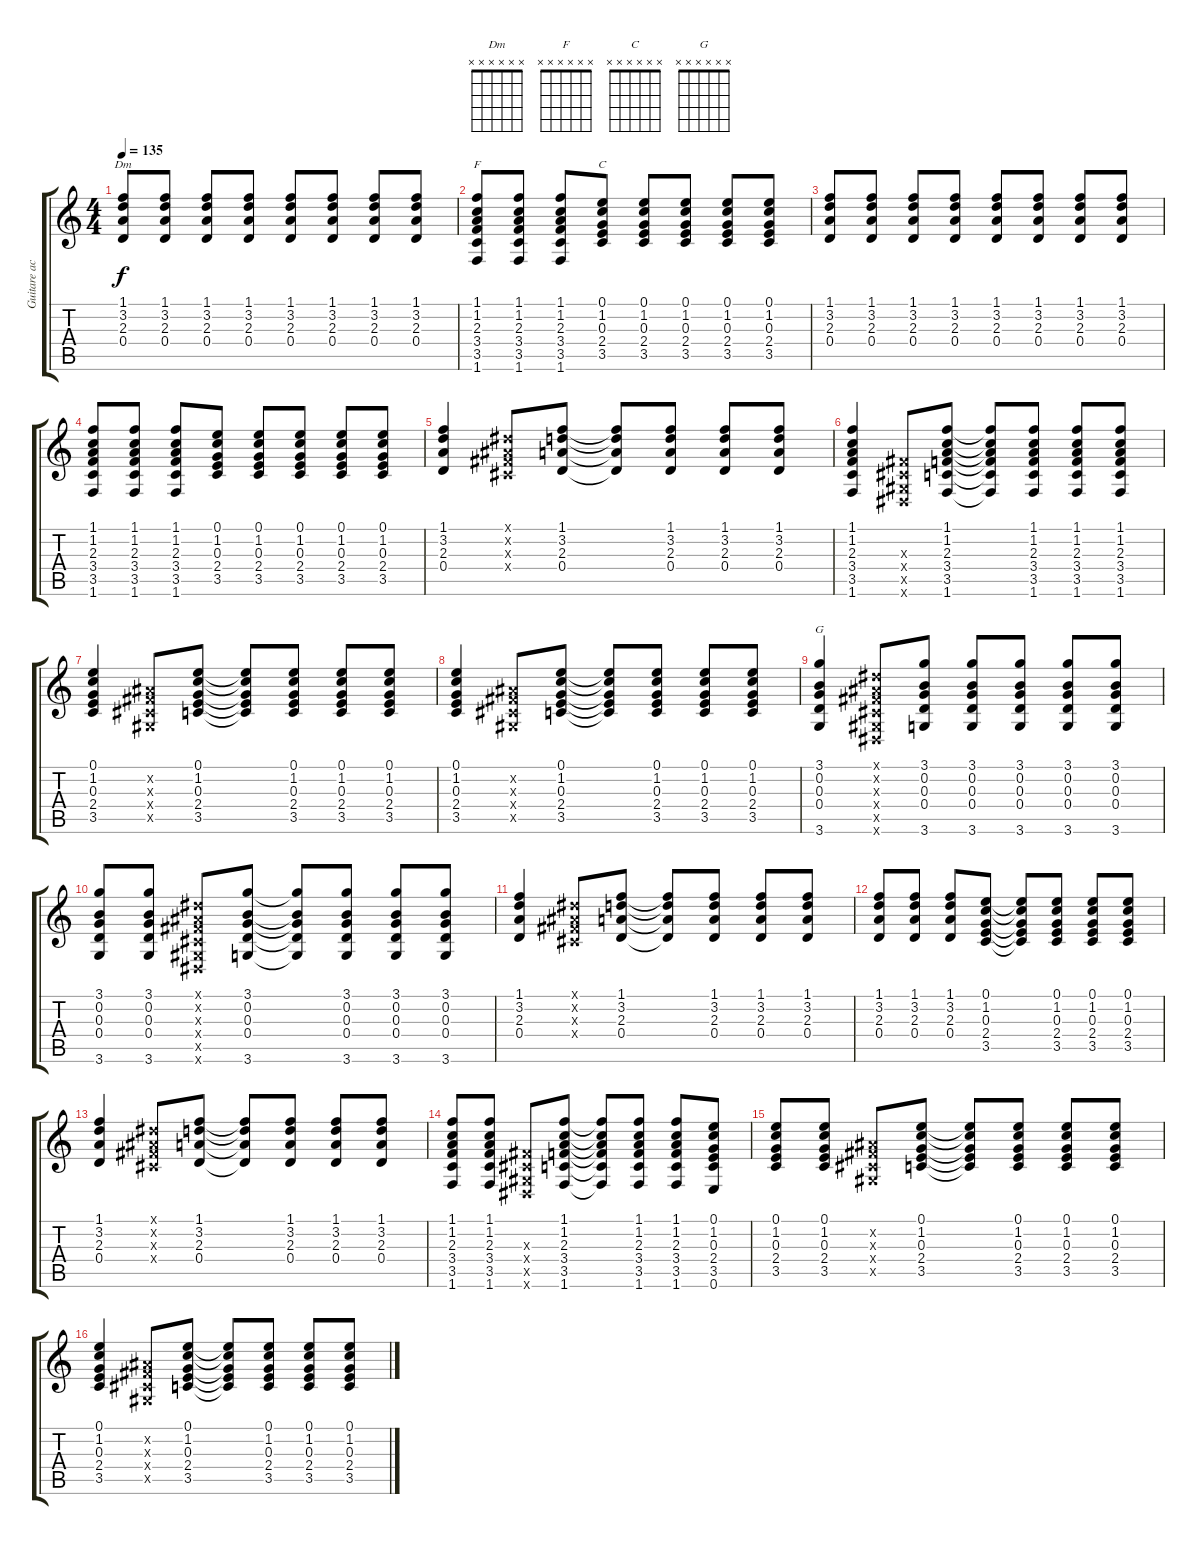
\track ("Guitare accoustique" "Guitare ac") {instrument acousticguitarsteel}
\staff {score tabs}
\tuning (E4 B3 G3 D3 A2 E2) {hide}
\chord ("Dm" x x x x x x) {firstfret 0}
\chord ("F" x x x x x x) {firstfret 0}
\chord ("C" x x x x x x) {firstfret 0}
\chord ("G" x x x x x x) {firstfret 0}
\ts (4 4)
\tempo 135
\clef g2
\ks c
(1.1 3.2 2.3 0.4).8{ch "Dm" dy f} (1.1 3.2 2.3 0.4).8 (1.1 3.2 2.3 0.4).8 (1.1 3.2 2.3 0.4).8 (1.1 3.2 2.3 0.4).8 (1.1 3.2 2.3 0.4).8 (1.1 3.2 2.3 0.4).8 (1.1 3.2 2.3 0.4).8 |
(1.1 1.2 2.3 3.4 3.5 1.6).8{ch "F"} (1.1 1.2 2.3 3.4 3.5 1.6).8 (1.1 1.2 2.3 3.4 3.5 1.6).8 (0.1 1.2 0.3 2.4 3.5).8{ch "C"} (0.1 1.2 0.3 2.4 3.5).8 (0.1 1.2 0.3 2.4 3.5).8 (0.1 1.2 0.3 2.4 3.5).8 (0.1 1.2 0.3 2.4 3.5).8 |
(1.1 3.2 2.3 0.4).8 (1.1 3.2 2.3 0.4).8 (1.1 3.2 2.3 0.4).8 (1.1 3.2 2.3 0.4).8 (1.1 3.2 2.3 0.4).8 (1.1 3.2 2.3 0.4).8 (1.1 3.2 2.3 0.4).8 (1.1 3.2 2.3 0.4).8 |
(1.1 1.2 2.3 3.4 3.5 1.6).8 (1.1 1.2 2.3 3.4 3.5 1.6).8 (1.1 1.2 2.3 3.4 3.5 1.6).8 (0.1 1.2 0.3 2.4 3.5).8 (0.1 1.2 0.3 2.4 3.5).8 (0.1 1.2 0.3 2.4 3.5).8 (0.1 1.2 0.3 2.4 3.5).8 (0.1 1.2 0.3 2.4 3.5).8 |
(1.1 3.2 2.3 0.4).4 (-1.1{x} -1.2{x} -1.3{x} -1.4{x}).8 (1.1 3.2 2.3 0.4).8 (1.1{t} 3.2{t} 2.3{t} 0.4{t}).8 (1.1 3.2 2.3 0.4).8 (1.1 3.2 2.3 0.4).8 (1.1 3.2 2.3 0.4).8 |
(1.1 1.2 2.3 3.4 3.5 1.6).4 (-1.3{x} -1.4{x} -1.5{x} -1.6{x}).8 (1.1 1.2 2.3 3.4 3.5 1.6).8 (1.1{t} 1.2{t} 2.3{t} 3.4{t} 3.5{t} 1.6{t}).8 (1.1 1.2 2.3 3.4 3.5 1.6).8 (1.1 1.2 2.3 3.4 3.5 1.6).8 (1.1 1.2 2.3 3.4 3.5 1.6).8 |
(0.1 1.2 0.3 2.4 3.5).4 (-1.2{x} -1.3{x} -1.4{x} -1.5{x}).8 (0.1 1.2 0.3 2.4 3.5).8 (0.1{t} 1.2{t} 0.3{t} 2.4{t} 3.5{t}).8 (0.1 1.2 0.3 2.4 3.5).8 (0.1 1.2 0.3 2.4 3.5).8 (0.1 1.2 0.3 2.4 3.5).8 |
(0.1 1.2 0.3 2.4 3.5).4 (-1.2{x} -1.3{x} -1.4{x} -1.5{x}).8 (0.1 1.2 0.3 2.4 3.5).8 (0.1{t} 1.2{t} 0.3{t} 2.4{t} 3.5{t}).8 (0.1 1.2 0.3 2.4 3.5).8 (0.1 1.2 0.3 2.4 3.5).8 (0.1 1.2 0.3 2.4 3.5).8 |
(3.1 0.2 0.3 0.4 3.6).4{ch "G"} (-1.1{x} -1.2{x} -1.3{x} -1.4{x} -1.5{x} -1.6{x}).8 (3.1 0.2 0.3 0.4 3.6).8 (3.1 0.2 0.3 0.4 3.6).8 (3.1 0.2 0.3 0.4 3.6).8 (3.1 0.2 0.3 0.4 3.6).8 (3.1 0.2 0.3 0.4 3.6).8 |
(3.1 0.2 0.3 0.4 3.6).8 (3.1 0.2 0.3 0.4 3.6).8 (-1.1{x} -1.2{x} -1.3{x} -1.4{x} -1.5{x} -1.6{x}).8 (3.1 0.2 0.3 0.4 3.6).8 (3.1{t} 0.2{t} 0.3{t} 0.4{t} 3.6{t}).8 (3.1 0.2 0.3 0.4 3.6).8 (3.1 0.2 0.3 0.4 3.6).8 (3.1 0.2 0.3 0.4 3.6).8 |
(1.1 3.2 2.3 0.4).4 (-1.1{x} -1.2{x} -1.3{x} -1.4{x}).8 (1.1 3.2 2.3 0.4).8 (1.1{t} 3.2{t} 2.3{t} 0.4{t}).8 (1.1 3.2 2.3 0.4).8 (1.1 3.2 2.3 0.4).8 (1.1 3.2 2.3 0.4).8 |
(1.1 3.2 2.3 0.4).8 (1.1 3.2 2.3 0.4).8 (1.1 3.2 2.3 0.4).8 (0.1 1.2 0.3 2.4 3.5).8 (0.1{t} 1.2{t} 0.3{t} 2.4{t} 3.5{t}).8 (0.1 1.2 0.3 2.4 3.5).8 (0.1 1.2 0.3 2.4 3.5).8 (0.1 1.2 0.3 2.4 3.5).8 |
(1.1 3.2 2.3 0.4).4 (-1.1{x} -1.2{x} -1.3{x} -1.4{x}).8 (1.1 3.2 2.3 0.4).8 (1.1{t} 3.2{t} 2.3{t} 0.4{t}).8 (1.1 3.2 2.3 0.4).8 (1.1 3.2 2.3 0.4).8 (1.1 3.2 2.3 0.4).8 |
(1.1 1.2 2.3 3.4 3.5 1.6).8 (1.1 1.2 2.3 3.4 3.5 1.6).8 (-1.3{x} -1.4{x} -1.5{x} -1.6{x}).8 (1.1 1.2 2.3 3.4 3.5 1.6).8 (1.1{t} 1.2{t} 2.3{t} 3.4{t} 3.5{t} 1.6{t}).8 (1.1 1.2 2.3 3.4 3.5 1.6).8 (1.1 1.2 2.3 3.4 3.5 1.6).8 (0.1 1.2 0.3 2.4 3.5 0.6).8 |
(0.1 1.2 0.3 2.4 3.5).8 (0.1 1.2 0.3 2.4 3.5).8 (-1.2{x} -1.3{x} -1.4{x} -1.5{x}).8 (0.1 1.2 0.3 2.4 3.5).8 (0.1{t} 1.2{t} 0.3{t} 2.4{t} 3.5{t}).8 (0.1 1.2 0.3 2.4 3.5).8 (0.1 1.2 0.3 2.4 3.5).8 (0.1 1.2 0.3 2.4 3.5).8 |
(0.1 1.2 0.3 2.4 3.5).4 (-1.2{x} -1.3{x} -1.4{x} -1.5{x}).8 (0.1 1.2 0.3 2.4 3.5).8 (0.1{t} 1.2{t} 0.3{t} 2.4{t} 3.5{t}).8 (0.1 1.2 0.3 2.4 3.5).8 (0.1 1.2 0.3 2.4 3.5).8 (0.1 1.2 0.3 2.4 3.5).8
